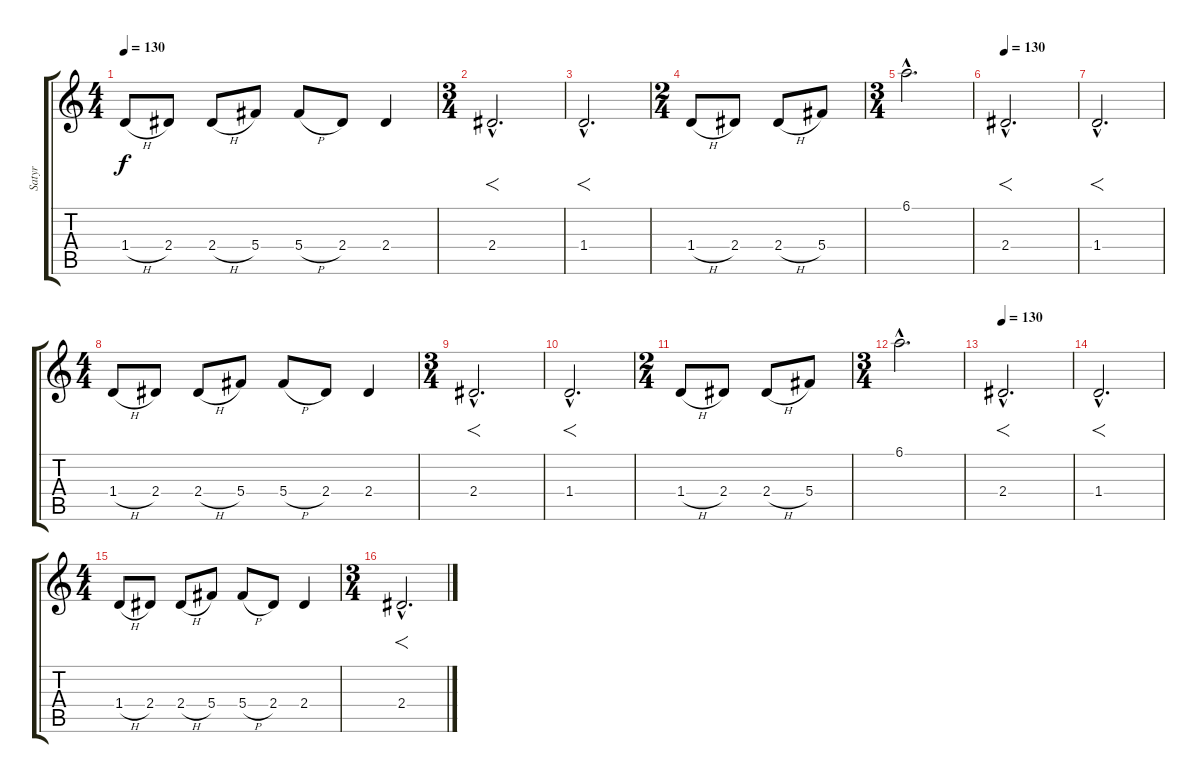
\track ("Satyr" "Satyr") {instrument distortionguitar}
\staff {score tabs}
\tuning (Eb4 Bb3 Gb3 Db3 Ab2 Eb2) {hide}
\ts (4 4)
\tempo 130
\clef g2
\ks c
1.4{h}.8{dy f} 2.4.8 2.4{h}.8 5.4.8 5.4{h}.8 2.4.8 2.4.4 |
\ts (3 4)
2.4{hac}.2{f d} |
1.4{hac}.2{f d} |
\ts (2 4)
1.4{h}.8 2.4.8 2.4{h}.8 5.4.8 |
\ts (3 4)
6.1{hac}.2{d} |
\tempo 130
2.4{hac}.2{f d} |
1.4{hac}.2{f d} |
\ts (4 4)
1.4{h}.8 2.4.8 2.4{h}.8 5.4.8 5.4{h}.8 2.4.8 2.4.4 |
\ts (3 4)
2.4{hac}.2{f d} |
1.4{hac}.2{f d} |
\ts (2 4)
1.4{h}.8 2.4.8 2.4{h}.8 5.4.8 |
\ts (3 4)
6.1{hac}.2{d} |
\tempo 130
2.4{hac}.2{f d} |
1.4{hac}.2{f d} |
\ts (4 4)
1.4{h}.8 2.4.8 2.4{h}.8 5.4.8 5.4{h}.8 2.4.8 2.4.4 |
\ts (3 4)
2.4{hac}.2{f d}
